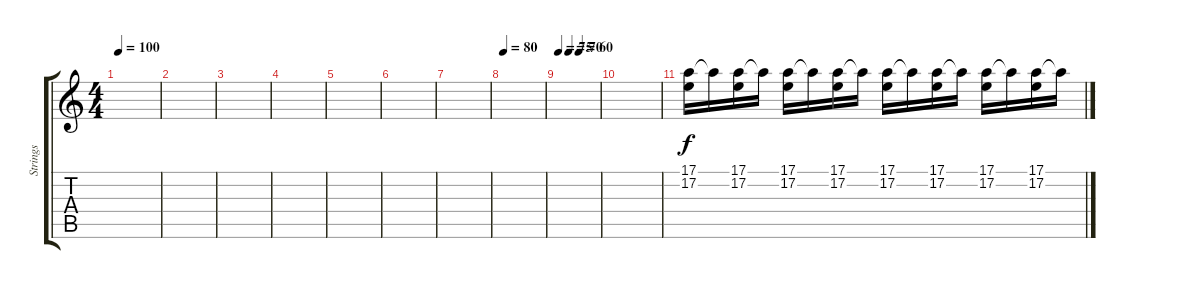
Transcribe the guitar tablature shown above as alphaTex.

\track ("Strings" "Strings") {instrument stringensemble1}
\staff {score tabs}
\tuning (E4 B3 G3 D3 A2 E2) {hide}
\ts (4 4)
\tempo 100
\clef g2
\ks c
|
|
|
|
|
|
|
\tempo 80
|
\tempo 75
\tempo (70 0.25)
\tempo (60 0.5)
|
|
(17.1 17.2).16{volume 2 instrument birdtweet} 17.1{t}.16 (17.1 17.2).16 17.1{t}.16 (17.1 17.2).16 17.1{t}.16 (17.1 17.2).16 17.1{t}.16 (17.1 17.2).16 17.1{t}.16 (17.1 17.2).16 17.1{t}.16 (17.1 17.2).16 17.1{t}.16 (17.1 17.2).16 17.1{t}.16
